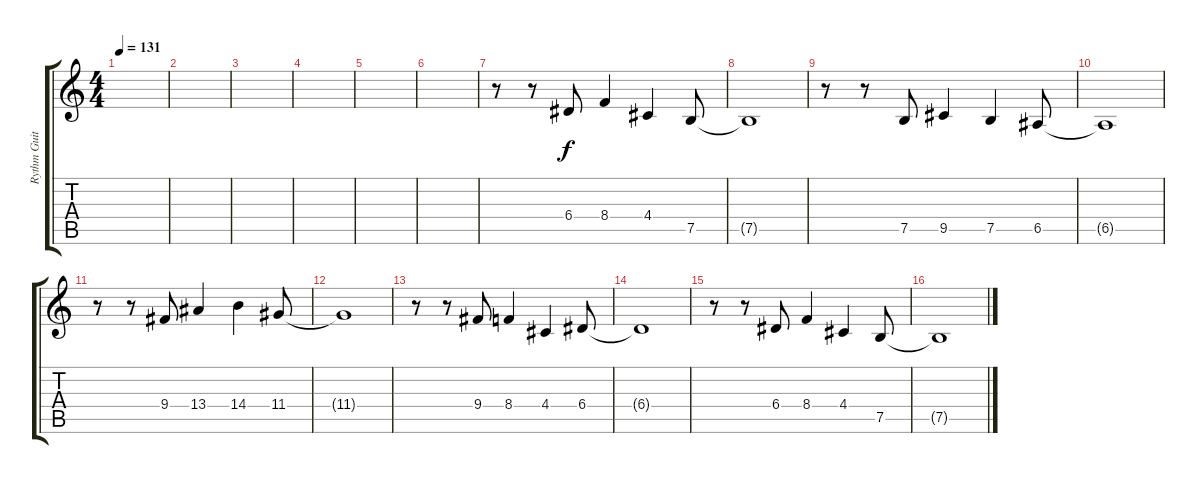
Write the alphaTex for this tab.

\track ("Rythm Guitar 2" "Rythm Guit") {instrument distortionguitar}
\staff {score tabs}
\tuning (B3 Gb3 D3 A2 E2 B1) {hide}
\ts (4 4)
\tempo 131
\clef g2
\ks c
|
|
|
|
|
|
r.8 r.8 6.4.8 8.4.4 4.4.4 7.5.8 |
7.5{t}.1 |
r.8 r.8 7.5.8 9.5.4 7.5.4 6.5.8 |
6.5{t}.1 |
r.8 r.8 9.4.8 13.4.4 14.4.4 11.4.8 |
11.4{t}.1 |
r.8 r.8 9.4.8 8.4.4 4.4.4 6.4.8 |
6.4{t}.1 |
r.8 r.8 6.4.8 8.4.4 4.4.4 7.5.8 |
7.5{t}.1
